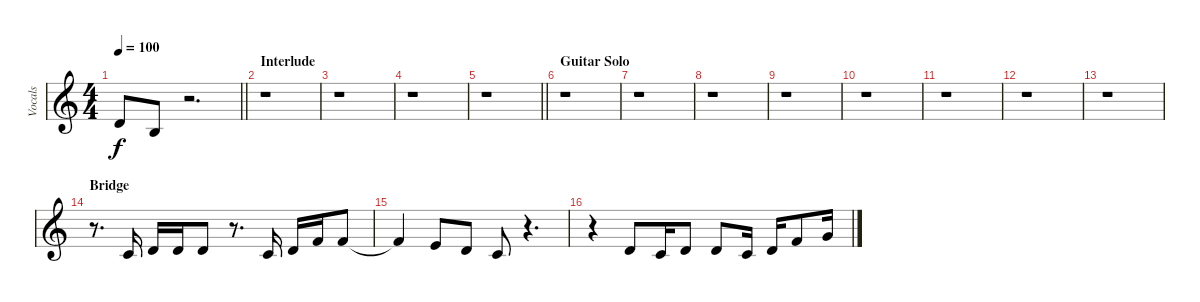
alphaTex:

\track ("Vocals" "Vocals") {instrument oboe}
\staff {score}
\tuning (E4 B3 G3 D3 A2 E2) {hide}
\ts (4 4)
\tempo 100
\clef g2
\barLineRight lightlight
\ks c
3.2{t}.8{dy f} 0.2.8 r.2{d} |
\section ("" "Interlude")
r.1 |
r.1 |
r.1 |
\barLineRight lightlight
r.1 |
\section ("" "Guitar Solo")
r.1 |
r.1 |
r.1 |
r.1 |
r.1 |
r.1 |
r.1 |
r.1 |
\section ("" "Bridge")
r.8{d} 1.2.16 3.2.16 3.2.16 3.2.8 r.8{d} 1.2.16 3.2.16 1.1.16 1.1.8 |
1.1{t}.4 0.1.8 3.2.8 1.2.8 r.4{d} |
r.4 3.2.8 1.2.16 3.2.8 3.2.8 1.2.16 3.2.16 1.1.8 3.1.16
